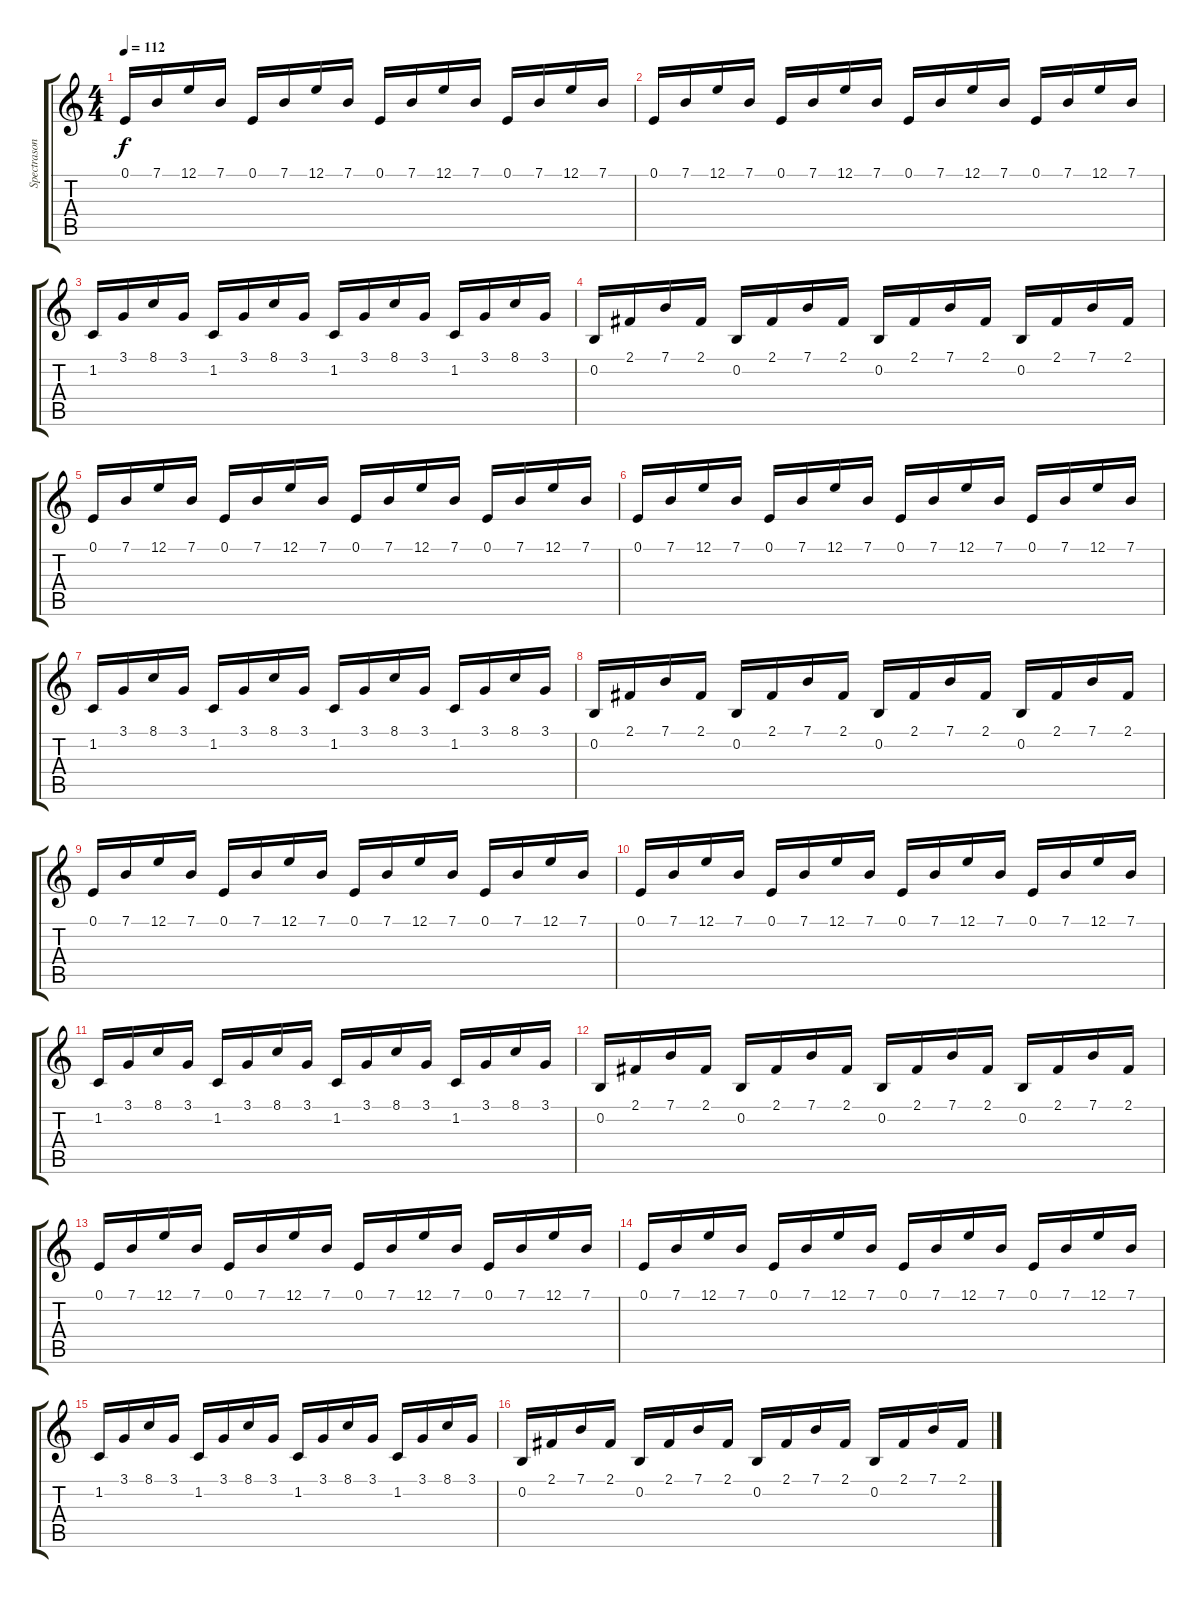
\track ("Spectrasonics Omnisphere" "Spectrason") {instrument lead8bassandlead}
\staff {score tabs}
\tuning (E4 B3 G3 D3 A2 E2) {hide}
\ts (4 4)
\tempo 112
\clef g2
\ks c
0.1.16{dy f} 7.1.16 12.1.16 7.1.16 0.1.16 7.1.16 12.1.16 7.1.16 0.1.16 7.1.16 12.1.16 7.1.16 0.1.16 7.1.16 12.1.16 7.1.16 |
0.1.16 7.1.16 12.1.16 7.1.16 0.1.16 7.1.16 12.1.16 7.1.16 0.1.16 7.1.16 12.1.16 7.1.16 0.1.16 7.1.16 12.1.16 7.1.16 |
1.2.16 3.1.16 8.1.16 3.1.16 1.2.16 3.1.16 8.1.16 3.1.16 1.2.16 3.1.16 8.1.16 3.1.16 1.2.16 3.1.16 8.1.16 3.1.16 |
0.2.16 2.1.16 7.1.16 2.1.16 0.2.16 2.1.16 7.1.16 2.1.16 0.2.16 2.1.16 7.1.16 2.1.16 0.2.16 2.1.16 7.1.16 2.1.16 |
0.1.16 7.1.16 12.1.16 7.1.16 0.1.16 7.1.16 12.1.16 7.1.16 0.1.16 7.1.16 12.1.16 7.1.16 0.1.16 7.1.16 12.1.16 7.1.16 |
0.1.16 7.1.16 12.1.16 7.1.16 0.1.16 7.1.16 12.1.16 7.1.16 0.1.16 7.1.16 12.1.16 7.1.16 0.1.16 7.1.16 12.1.16 7.1.16 |
1.2.16 3.1.16 8.1.16 3.1.16 1.2.16 3.1.16 8.1.16 3.1.16 1.2.16 3.1.16 8.1.16 3.1.16 1.2.16 3.1.16 8.1.16 3.1.16 |
0.2.16 2.1.16 7.1.16 2.1.16 0.2.16 2.1.16 7.1.16 2.1.16 0.2.16 2.1.16 7.1.16 2.1.16 0.2.16 2.1.16 7.1.16 2.1.16 |
0.1.16 7.1.16 12.1.16 7.1.16 0.1.16 7.1.16 12.1.16 7.1.16 0.1.16 7.1.16 12.1.16 7.1.16 0.1.16 7.1.16 12.1.16 7.1.16 |
0.1.16 7.1.16 12.1.16 7.1.16 0.1.16 7.1.16 12.1.16 7.1.16 0.1.16 7.1.16 12.1.16 7.1.16 0.1.16 7.1.16 12.1.16 7.1.16 |
1.2.16 3.1.16 8.1.16 3.1.16 1.2.16 3.1.16 8.1.16 3.1.16 1.2.16 3.1.16 8.1.16 3.1.16 1.2.16 3.1.16 8.1.16 3.1.16 |
0.2.16 2.1.16 7.1.16 2.1.16 0.2.16 2.1.16 7.1.16 2.1.16 0.2.16 2.1.16 7.1.16 2.1.16 0.2.16 2.1.16 7.1.16 2.1.16 |
0.1.16 7.1.16 12.1.16 7.1.16 0.1.16 7.1.16 12.1.16 7.1.16 0.1.16 7.1.16 12.1.16 7.1.16 0.1.16 7.1.16 12.1.16 7.1.16 |
0.1.16 7.1.16 12.1.16 7.1.16 0.1.16 7.1.16 12.1.16 7.1.16 0.1.16 7.1.16 12.1.16 7.1.16 0.1.16 7.1.16 12.1.16 7.1.16 |
1.2.16 3.1.16 8.1.16 3.1.16 1.2.16 3.1.16 8.1.16 3.1.16 1.2.16 3.1.16 8.1.16 3.1.16 1.2.16 3.1.16 8.1.16 3.1.16 |
0.2.16 2.1.16 7.1.16 2.1.16 0.2.16 2.1.16 7.1.16 2.1.16 0.2.16 2.1.16 7.1.16 2.1.16 0.2.16 2.1.16 7.1.16 2.1.16
